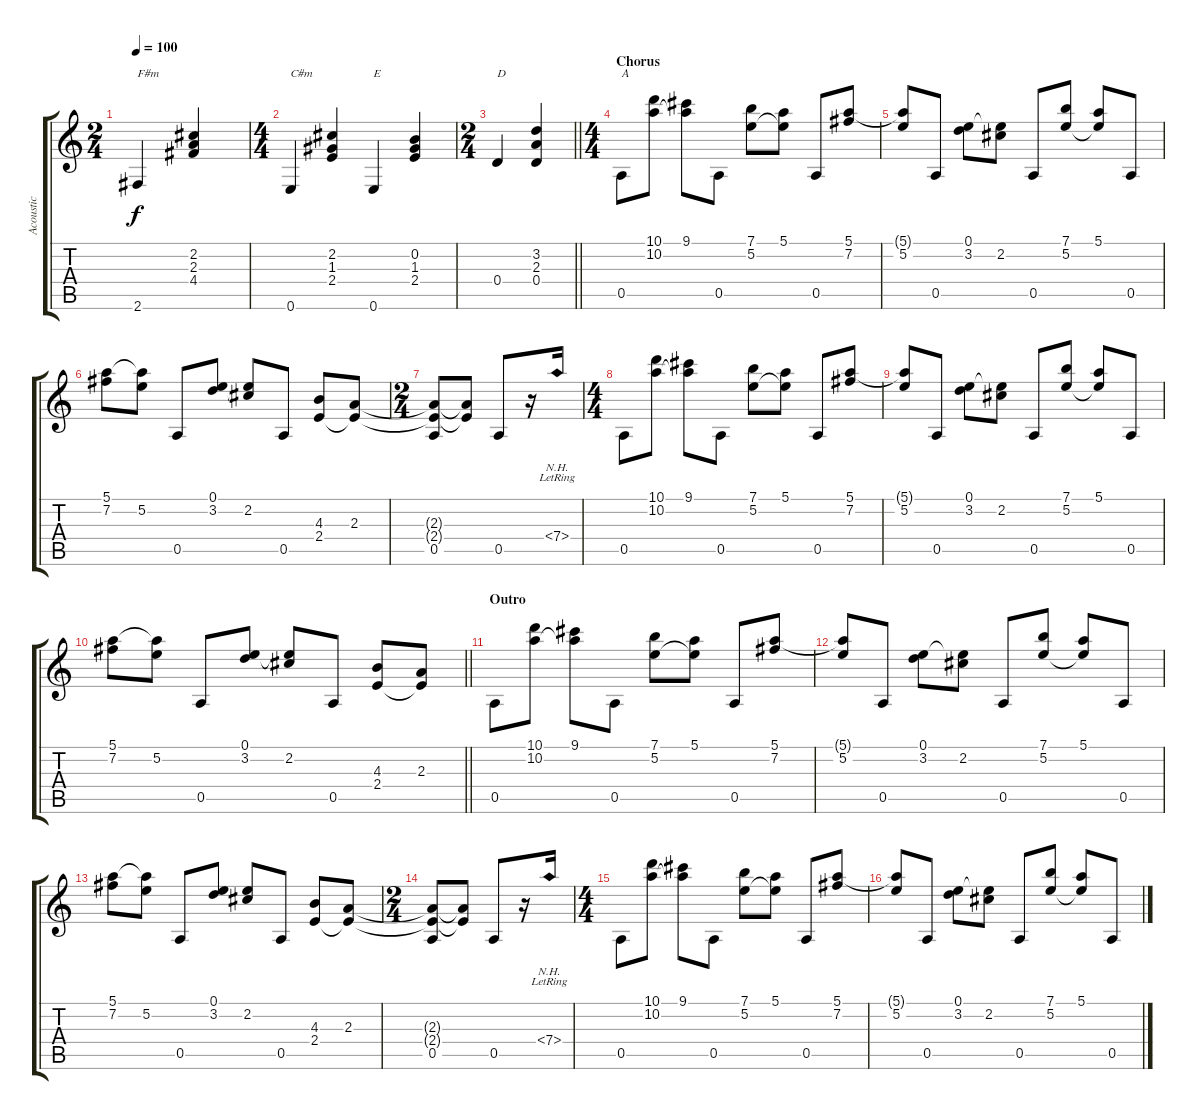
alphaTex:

\track ("Acoustic" "Acoustic") {instrument acousticguitarsteel}
\staff {score tabs}
\tuning (E4 B3 G3 D3 A2 E2) {hide}
\ts (2 4)
\tempo 100
\clef g2
\ks c
2.6.4{txt "F#m" dy f} (2.2 2.3 4.4).4 |
\ts (4 4)
0.6.4{txt "C#m"} (2.2 1.3 2.4).4 0.6.4{txt "E"} (0.2 1.3 2.4).4 |
\ts (2 4)
\barLineRight lightlight
0.4.4{txt "D"} (3.2 2.3 0.4).4 |
\ts (4 4)
\section ("" "Chorus")
0.5.8{txt "A" volume 5} (10.1 10.2).8 (9.1 10.2{t}).8 0.5.8 (7.1 5.2).8 (5.1 5.2{t}).8 0.5.8 (5.1 7.2).8 |
(5.1{t} 5.2).8 0.5.8 (0.1 3.2).8 (0.1{t} 2.2).8 0.5.8 (7.1 5.2).8 (5.1 5.2{t}).8 0.5.8 |
(5.1 7.2).8 (5.1{t} 5.2).8 0.5.8 (0.1 3.2).8 (0.1{t} 2.2).8 0.5.8 (4.3 2.4).8 (2.3 2.4{t}).8 |
\ts (2 4)
(2.3{t} 2.4{t} 0.5).8 (2.3{t} 2.4{t}).8 0.5.8 r.16 7.4{nh lr}.16 |
\ts (4 4)
0.5.8 (10.1 10.2).8 (9.1 10.2{t}).8 0.5.8 (7.1 5.2).8 (5.1 5.2{t}).8 0.5.8 (5.1 7.2).8 |
(5.1{t} 5.2).8 0.5.8 (0.1 3.2).8 (0.1{t} 2.2).8 0.5.8 (7.1 5.2).8 (5.1 5.2{t}).8 0.5.8 |
\barLineRight lightlight
(5.1 7.2).8 (5.1{t} 5.2).8 0.5.8 (0.1 3.2).8 (0.1{t} 2.2).8 0.5.8 (4.3 2.4).8 (2.3 2.4{t}).8 |
\section ("" "Outro")
0.5.8 (10.1 10.2).8 (9.1 10.2{t}).8 0.5.8 (7.1 5.2).8 (5.1 5.2{t}).8 0.5.8 (5.1 7.2).8 |
(5.1{t} 5.2).8 0.5.8 (0.1 3.2).8 (0.1{t} 2.2).8 0.5.8 (7.1 5.2).8 (5.1 5.2{t}).8 0.5.8 |
(5.1 7.2).8 (5.1{t} 5.2).8 0.5.8 (0.1 3.2).8 (0.1{t} 2.2).8 0.5.8 (4.3 2.4).8 (2.3 2.4{t}).8 |
\ts (2 4)
(2.3{t} 2.4{t} 0.5).8 (2.3{t} 2.4{t}).8 0.5.8 r.16 7.4{nh lr}.16 |
\ts (4 4)
0.5.8 (10.1 10.2).8 (9.1 10.2{t}).8 0.5.8 (7.1 5.2).8 (5.1 5.2{t}).8 0.5.8 (5.1 7.2).8 |
(5.1{t} 5.2).8 0.5.8 (0.1 3.2).8 (0.1{t} 2.2).8 0.5.8 (7.1 5.2).8 (5.1 5.2{t}).8 0.5.8
